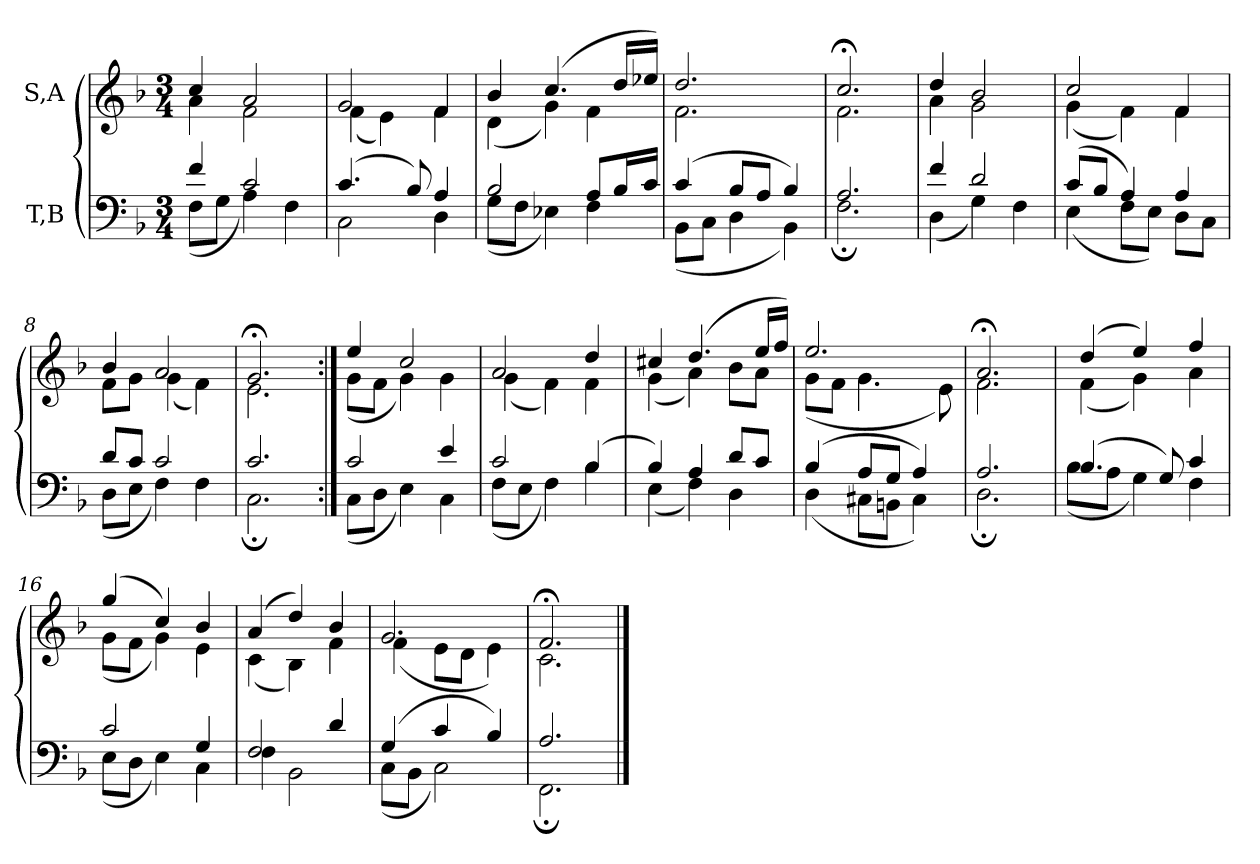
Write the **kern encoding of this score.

**kern	**kern
*part2	*part1
*staff2	*staff1
*I"T,B	*I"S,A
*clefF4	*clefG2
*k[b-]	*k[b-]
*M3/4	*M3/4
=1	=1
*^	*^
4f	(<8FL	4cc	4a
.	8GJ	.	.
2c	4A)	2a	2f
.	4F	.	.
=2	=2	=2	=2
(>4.c	2C	2g	(<4f
.	.	.	4e)
8B-)	.	.	.
4A	4D	4f	4f
=3	=3	=3	=3
2B-	(<8GL	4b-	(<4d
.	8FJ	.	.
.	4E-X)	(>4.cc	4g)
8AL	4F	.	4f
16B-L	.	16ddLL	.
16cJJ	.	16ee-XJJ)	.
=4	=4	=4	=4
(>4c	(<8BB-L	2.dd	2.f
.	8CJ	.	.
8B-L	4D	.	.
8AJ	.	.	.
4B-)	4BB-)	.	.
=5	=5	=5	=5
2.A	2.F;	2.cc;<	2.f
=6	=6	=6	=6
4f	(<4D	4dd	4a
2d	4G)	2b-	2g
.	4F	.	.
=7	=7	=7	=7
(>8cL	(<4E	2cc	(<4g
8B-J	.	.	.
4A)	8FL	.	4f)
.	8EJ)	.	.
4A	8DL	4f	4f
.	8CJ	.	.
=8	=8	=8	=8
8dL	(<8DL	4b-	8fL
8cJ	8EJ	.	8gJ
2c	4F)	2a	(<4g
.	4F	.	4f)
=9	=9	=9	=9
2.c	2.C;	2.g;<	2.e
=10:|!	=10:|!	=10:|!	=10:|!
2c	(<8CL	4ee	(<8gL
.	8DJ	.	8fJ
.	4E)	2cc	4g)
4e	4C	.	4g
=11	=11	=11	=11
2c	(<8FL	2a	(<4g
.	8EJ	.	.
.	4F)	.	4f)
(>4B-	4B-	4dd	4f
=12	=12	=12	=12
4B-)	(<4E	4cc#X	(<4g
4A	4F)	(>4.dd	4a)
8dL	4D	.	8b-L
8cJ	.	16eeLL	8aJ
.	.	16ffJJ)	.
=13	=13	=13	=13
(>4B-	(<4D	2.ee	(<8gL
.	.	.	8fJ
8AL	8C#XL	.	4.g
8GJ	8BBnJ	.	.
4A)	4C#)	.	.
.	.	.	8e)
=14	=14	=14	=14
2.A	2.D;	2.a;<	2.f
=15	=15	=15	=15
(>4.B-	(<8B-L	(>4dd	(<4f
.	8AJ	.	.
.	4G)	4ee)	4g)
8G)	.	.	.
4c	4F	4ff	4a
=16	=16	=16	=16
2c	(<8EL	(>4gg	(<8gL
.	8DJ	.	8fJ
.	4E)	4cc)	4g)
4G	4C	4b-	4e
=17	=17	=17	=17
2F	4F	(>4a	(<4c
.	2BB-	4dd)	4B-)
4d	.	4b-	4f
=18	=18	=18	=18
(>4G	(<8CL	2.g	(<4f
.	8BB-J	.	.
4c	2C)	.	8eL
.	.	.	8dJ
4B-)	.	.	4e)
=19	=19	=19	=19
2.A	2.FF;	2.f;<	2.c
*v	*v	*	*
*	*v	*v
==	==
*-	*-
